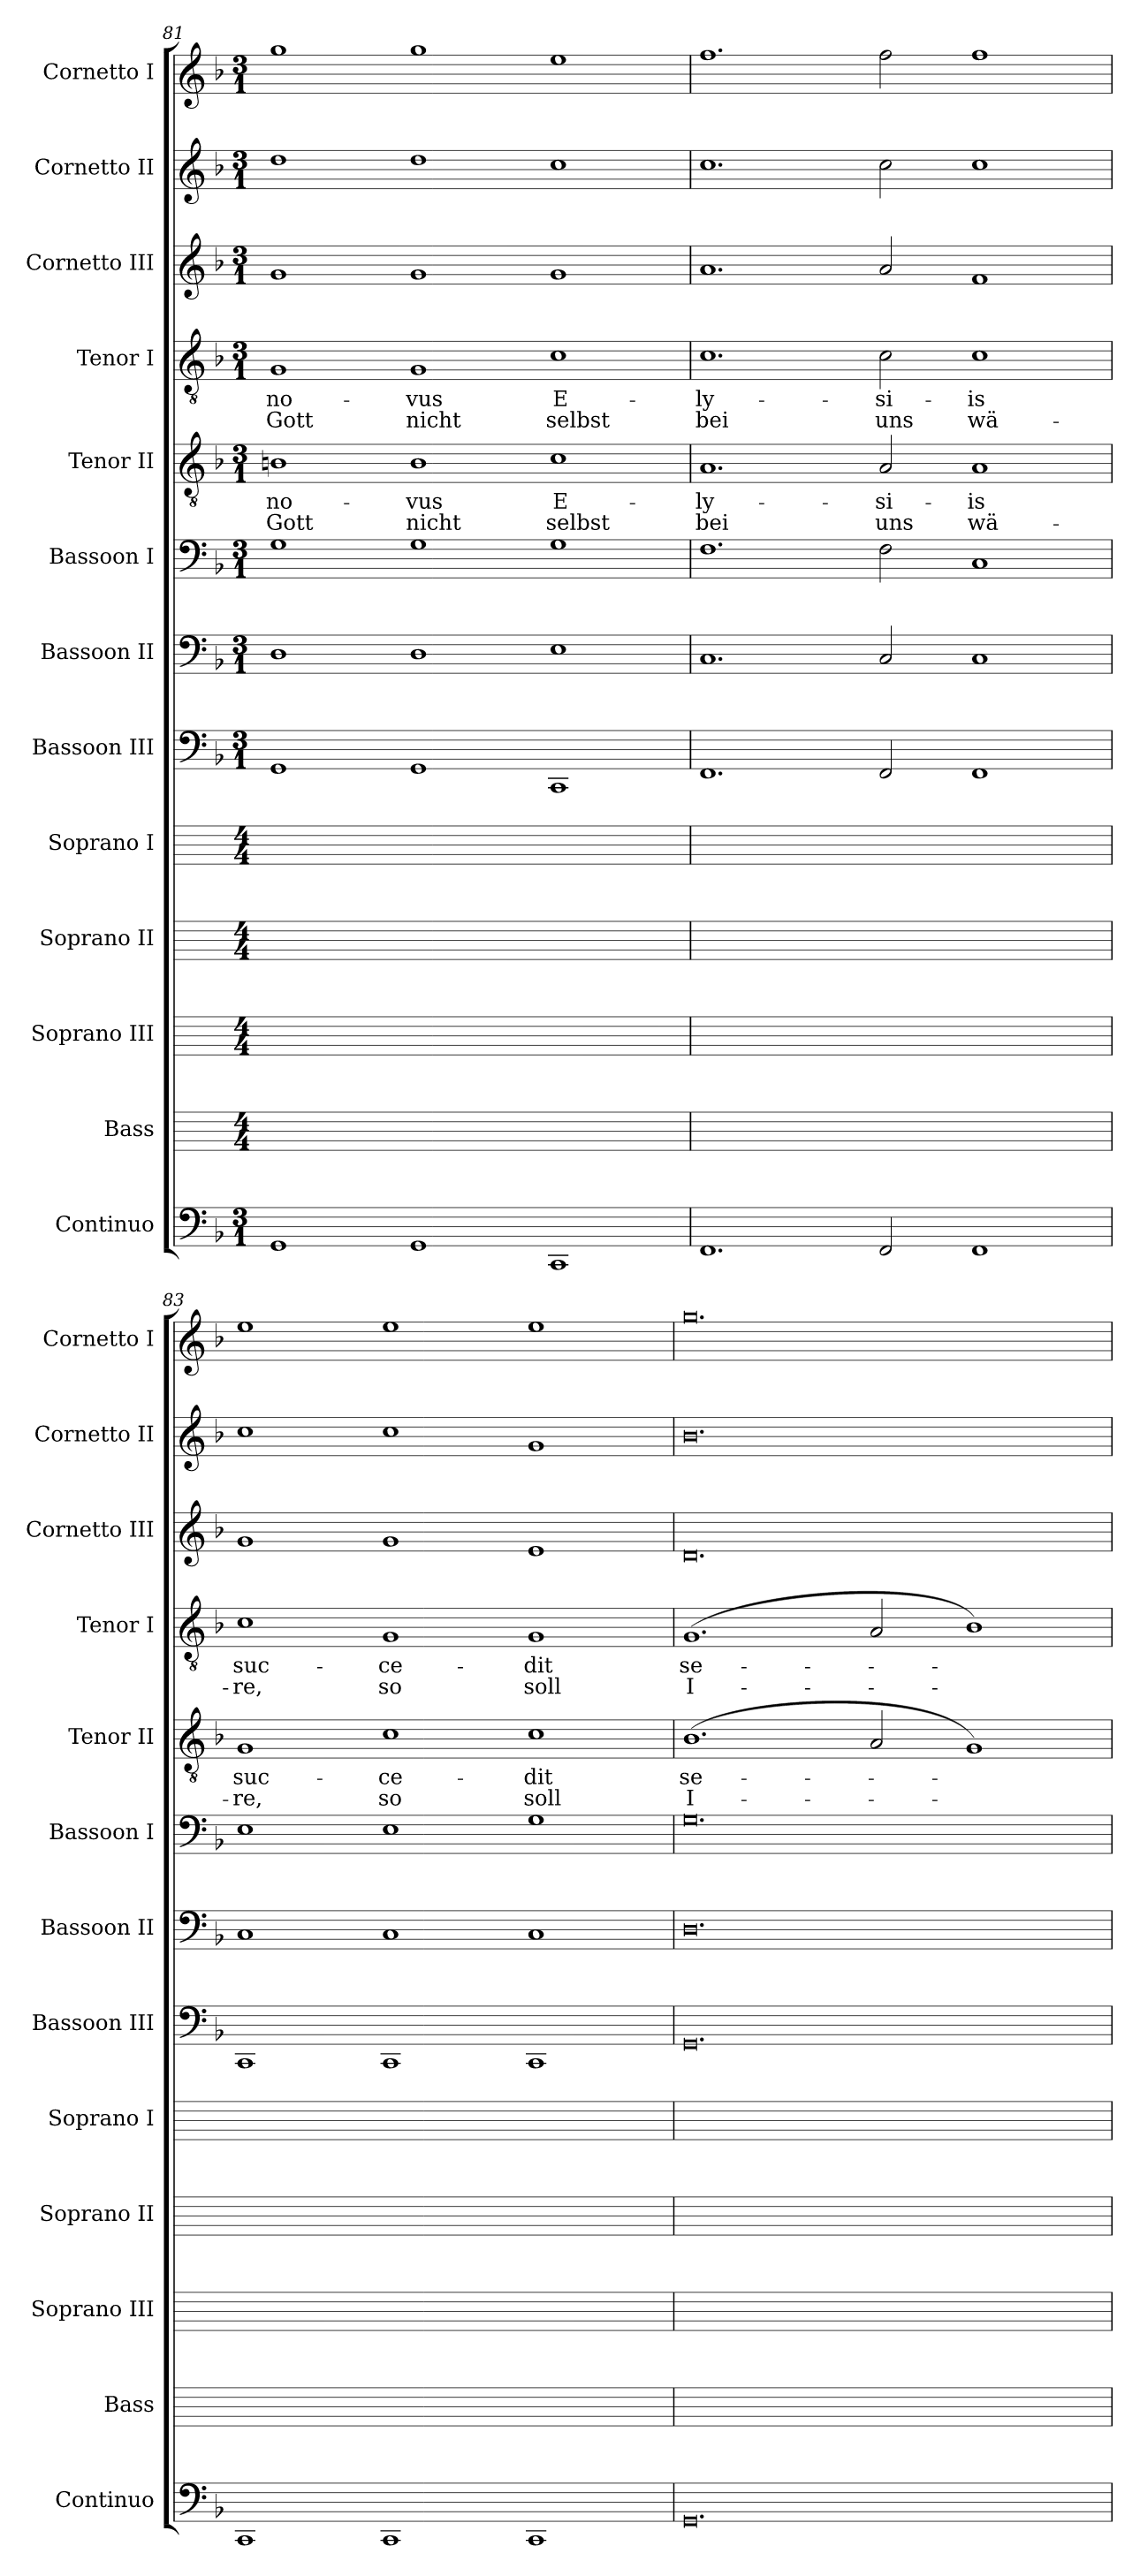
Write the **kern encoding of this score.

**kern	**kern	**kern	**kern	**kern	**kern	**kern	**kern	**kern	**text	**text	**kern	**text	**text	**kern	**kern	**kern
*part13	*part12	*part11	*part10	*part9	*part8	*part7	*part6	*part5	*part5	*part5	*part4	*part4	*part4	*part3	*part2	*part1
*staff13	*staff12	*staff11	*staff10	*staff9	*staff8	*staff7	*staff6	*staff5	*staff5	*staff5	*staff4	*staff4	*staff4	*staff3	*staff2	*staff1
*I"Continuo	*I"Bass	*I"Soprano III	*I"Soprano II	*I"Soprano I	*I"Bassoon III	*I"Bassoon II	*I"Bassoon I	*I"Tenor II	*	*	*I"Tenor I	*	*	*I"Cornetto III	*I"Cornetto II	*I"Cornetto I
*I'Continuo	*I'Bass	*I'Soprano III	*I'Soprano II	*I'Soprano I	*I'Bassoon III	*I'Bassoon II	*I'Bassoon I	*I'Tenor II	*	*	*I'Tenor I	*	*	*I'Cornetto III	*I'Cornetto II	*I'Cornetto I
*clefF4	*	*	*	*	*clefF4	*clefF4	*clefF4	*clefGv2	*	*	*clefGv2	*	*	*clefG2	*clefG2	*clefG2
*k[b-]	*	*	*	*	*k[b-]	*k[b-]	*k[b-]	*k[b-]	*	*	*k[b-]	*	*	*k[b-]	*k[b-]	*k[b-]
*F:	*	*	*	*	*F:	*F:	*F:	*F:	*	*	*F:	*	*	*F:	*F:	*F:
*M3/1	*M4/4	*M4/4	*M4/4	*M4/4	*M3/1	*M3/1	*M3/1	*M3/1	*	*	*M3/1	*	*	*M3/1	*M3/1	*M3/1
=81	=81	=81	=81	=81	=81	=81	=81	=81	=81	=81	=81	=81	=81	=81	=81	=81
!	!	!	!	!	!	!	!	!	!LO:LY:b	!LO:LY:b	!	!LO:LY:b	!LO:LY:b	!	!	!
1GG	0.r	0.r	0.r	0.r	1GG	1D	1G	1Bn	no-	-Gott	1G	no-	-Gott	1g	1dd	1gg
!	!	!	!	!	!	!	!	!	!LO:LY:b	!LO:LY:b	!	!LO:LY:b	!LO:LY:b	!	!	!
1GG	.	.	.	.	1GG	1D	1G	1B	vus	nicht	1G	vus	nicht	1g	1dd	1gg
!	!	!	!	!	!	!	!	!	!LO:LY:b	!LO:LY:b	!	!LO:LY:b	!LO:LY:b	!	!	!
1CC	.	.	.	.	1CC	1E	1G	1c	E-	-selbst	1c	E-	-selbst	1g	1cc	1ee
=82	=82	=82	=82	=82	=82	=82	=82	=82	=82	=82	=82	=82	=82	=82	=82	=82
!	!	!	!	!	!	!	!	!	!LO:LY:b	!LO:LY:b	!	!LO:LY:b	!LO:LY:b	!	!	!
1.FF	0.r	0.r	0.r	0.r	1.FF	1.C	1.F	1.A	ly-	-bei	1.c	ly-	-bei	1.a	1.cc	1.ff
!	!	!	!	!	!	!	!	!	!LO:LY:b	!LO:LY:b	!	!LO:LY:b	!LO:LY:b	!	!	!
2FF	.	.	.	.	2FF	2C	2F	2A	si-	-uns	2c	si-	-uns	2a	2cc	2ff
!	!	!	!	!	!	!	!	!	!LO:LY:b	!LO:LY:b	!	!LO:LY:b	!LO:LY:b	!	!	!
1FF	.	.	.	.	1FF	1C	1C	1A	is	wä-	1c	is	wä-	1f	1cc	1ff
=83	=83	=83	=83	=83	=83	=83	=83	=83	=83	=83	=83	=83	=83	=83	=83	=83
!	!	!	!	!	!	!	!	!	!LO:LY:b	!LO:LY:b	!	!LO:LY:b	!LO:LY:b	!	!	!
1CC	0.r	0.r	0.r	0.r	1CC	1C	1E	1G	-suc-	-re,	1c	-suc-	-re,	1g	1cc	1ee
!	!	!	!	!	!	!	!	!	!LO:LY:b	!LO:LY:b	!	!LO:LY:b	!LO:LY:b	!	!	!
1CC	.	.	.	.	1CC	1C	1E	1c	ce-	-so	1G	ce-	-so	1g	1cc	1ee
!	!	!	!	!	!	!	!	!	!LO:LY:b	!LO:LY:b	!	!LO:LY:b	!LO:LY:b	!	!	!
1CC	.	.	.	.	1CC	1C	1G	1c	dit	soll	1G	dit	soll	1e	1g	1ee
=84	=84	=84	=84	=84	=84	=84	=84	=84	=84	=84	=84	=84	=84	=84	=84	=84
!	!	!	!	!	!	!	!	!	!LO:LY:b	!LO:LY:b	!	!LO:LY:b	!LO:LY:b	!	!	!
0.GG	0.r	0.r	0.r	0.r	0.GG	0.D	0.G	(<1.B-	se-	I-	(<1.G	se-	I-	0.d	0.b-	0.gg
.	.	.	.	.	.	.	.	2A	.	.	2A	.	.	.	.	.
.	.	.	.	.	.	.	.	1G)	.	.	1B-)	.	.	.	.	.
=	=	=	=	=	=	=	=	=	=	=	=	=	=	=	=	=
*-	*-	*-	*-	*-	*-	*-	*-	*-	*-	*-	*-	*-	*-	*-	*-	*-
